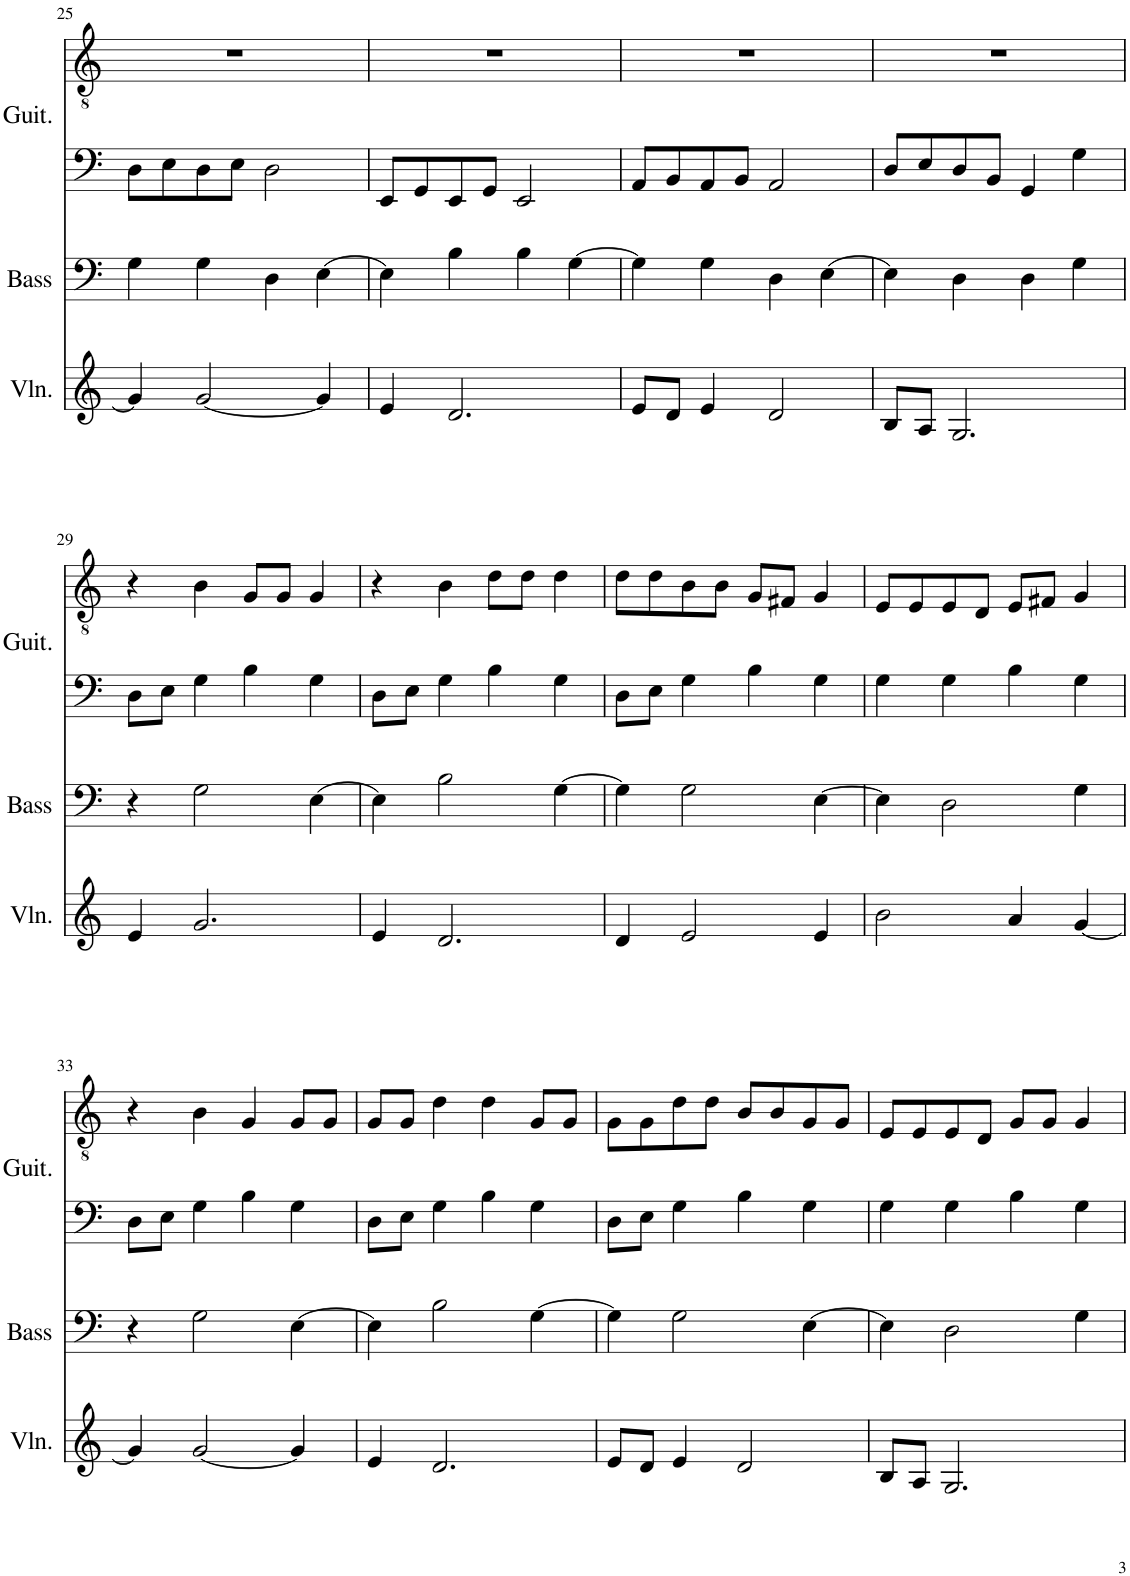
**kern	**kern	**kern	**kern
*part3	*part2	*part1	*part1
*staff4	*staff3	*staff2	*staff1
*I"Violin	*I"Acoustic Bass	*I"Classical Guitar	*
*I'Vln.	*I'Bass	*I'Guit.	*
!!LO:PB:g=z
*clefG2	*clefF4	*clefF4	*clefGv2
*	*Trd7c12	*	*
*k[]	*k[]	*k[]	*k[]
*M4/4	*M4/4	*M4/4	*M4/4
=25	=25	=25	=25
4g/]	4G\	8D\L	1r
.	.	8E\	.
[2g/	4G\	8D\	.
.	.	8E\J	.
.	4D\	2D\	.
4g/]	[4E\	.	.
=26	=26	=26	=26
4e/	4E\]	8EE/L	1r
.	.	8GG/	.
2.d/	4B\	8EE/	.
.	.	8GG/J	.
.	4B\	2EE/	.
.	[4G\	.	.
=27	=27	=27	=27
8e/L	4G\]	8AA/L	1r
8d/J	.	8BB/	.
4e/	4G\	8AA/	.
.	.	8BB/J	.
2d/	4D\	2AA/	.
.	[4E\	.	.
=28	=28	=28	=28
8B/L	4E\]	8D/L	1r
8A/J	.	8E/	.
2.G/	4D\	8D/	.
.	.	8BB/J	.
.	4D\	4GG/	.
.	4G\	4G\	.
!!LO:LB:g=z
=29	=29	=29	=29
4e/	4r	8D\L	4r
.	.	8E\J	.
2.g/	2G\	4G\	4B\
.	.	4B\	8G/L
.	.	.	8G/J
.	[4E\	4G\	4G/
=30	=30	=30	=30
4e/	4E\]	8D\L	4r
.	.	8E\J	.
2.d/	2B\	4G\	4B\
.	.	4B\	8d\L
.	.	.	8d\J
.	[4G\	4G\	4d\
=31	=31	=31	=31
4d/	4G\]	8D\L	8d\L
.	.	8E\J	8d\
2e/	2G\	4G\	8B\
.	.	.	8B\J
.	.	4B\	8G/L
.	.	.	8F#X/J
4e/	[4E\	4G\	4G/
=32	=32	=32	=32
2b\	4E\]	4G\	8E/L
.	.	.	8E/
.	2D\	4G\	8E/
.	.	.	8D/J
4a/	.	4B\	8E/L
.	.	.	8F#X/J
[4g/	4G\	4G\	4G/
!!LO:LB:g=z
=33	=33	=33	=33
4g/]	4r	8D\L	4r
.	.	8E\J	.
[2g/	2G\	4G\	4B\
.	.	4B\	4G/
4g/]	[4E\	4G\	8G/L
.	.	.	8G/J
=34	=34	=34	=34
4e/	4E\]	8D\L	8G/L
.	.	8E\J	8G/J
2.d/	2B\	4G\	4d\
.	.	4B\	4d\
.	[4G\	4G\	8G/L
.	.	.	8G/J
=35	=35	=35	=35
8e/L	4G\]	8D\L	8G\L
8d/J	.	8E\J	8G\
4e/	2G\	4G\	8d\
.	.	.	8d\J
2d/	.	4B\	8B/L
.	.	.	8B/
.	[4E\	4G\	8G/
.	.	.	8G/J
=36	=36	=36	=36
8B/L	4E\]	4G\	8E/L
8A/J	.	.	8E/
2.G/	2D\	4G\	8E/
.	.	.	8D/J
.	.	4B\	8G/L
.	.	.	8G/J
.	4G\	4G\	4G/
=	=	=	=
*-	*-	*-	*-
